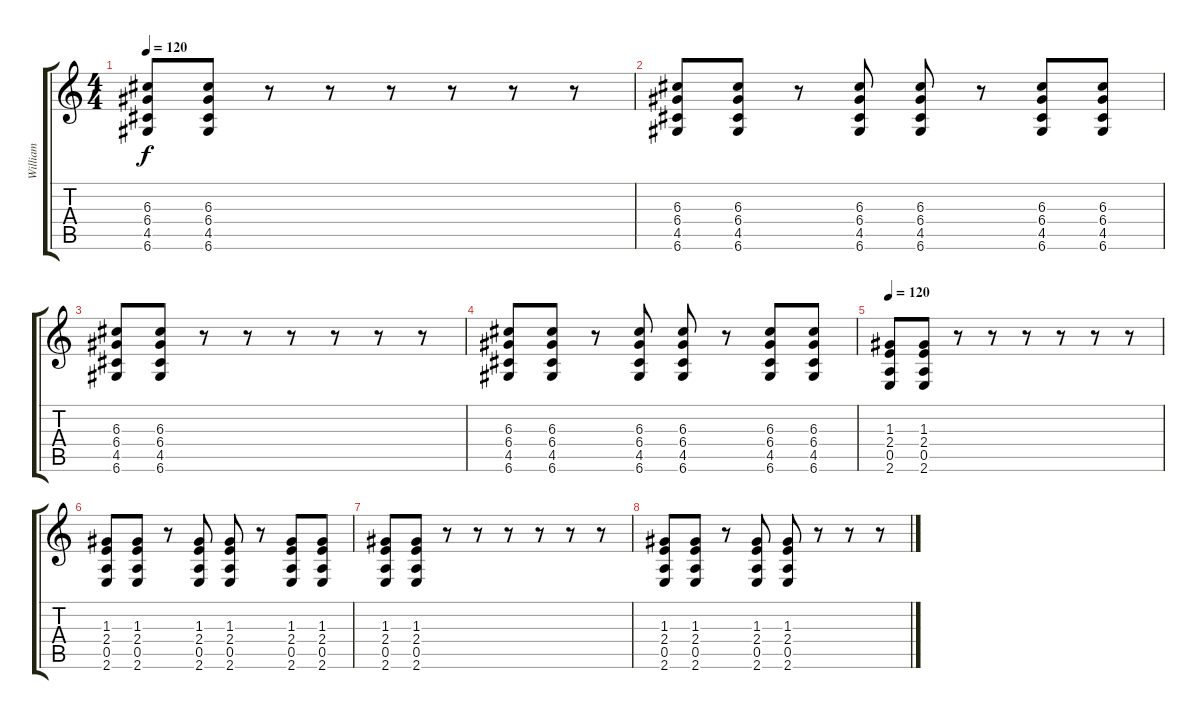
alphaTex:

\track ("William" "William") {instrument distortionguitar}
\staff {score tabs}
\tuning (E4 B3 G3 D3 A2 D2) {hide}
\ts (4 4)
\tempo 120
\clef g2
\ks c
(6.3 6.4 4.5 6.6).8{dy f} (6.3 6.4 4.5 6.6).8 r.8 r.8 r.8 r.8 r.8 r.8 |
(6.3 6.4 4.5 6.6).8 (6.3 6.4 4.5 6.6).8 r.8 (6.3 6.4 4.5 6.6).8 (6.3 6.4 4.5 6.6).8 r.8 (6.3 6.4 4.5 6.6).8 (6.3 6.4 4.5 6.6).8 |
(6.3 6.4 4.5 6.6).8 (6.3 6.4 4.5 6.6).8 r.8 r.8 r.8 r.8 r.8 r.8 |
(6.3 6.4 4.5 6.6).8 (6.3 6.4 4.5 6.6).8 r.8 (6.3 6.4 4.5 6.6).8 (6.3 6.4 4.5 6.6).8 r.8 (6.3 6.4 4.5 6.6).8 (6.3 6.4 4.5 6.6).8 |
\tempo 120
(1.3 2.4 0.5 2.6).8 (1.3 2.4 0.5 2.6).8 r.8 r.8 r.8 r.8 r.8 r.8 |
(1.3 2.4 0.5 2.6).8 (1.3 2.4 0.5 2.6).8 r.8 (1.3 2.4 0.5 2.6).8 (1.3 2.4 0.5 2.6).8 r.8 (1.3 2.4 0.5 2.6).8 (1.3 2.4 0.5 2.6).8 |
(1.3 2.4 0.5 2.6).8 (1.3 2.4 0.5 2.6).8 r.8 r.8 r.8 r.8 r.8 r.8 |
(1.3 2.4 0.5 2.6).8 (1.3 2.4 0.5 2.6).8 r.8 (1.3 2.4 0.5 2.6).8 (1.3 2.4 0.5 2.6).8 r.8 r.8 r.8
